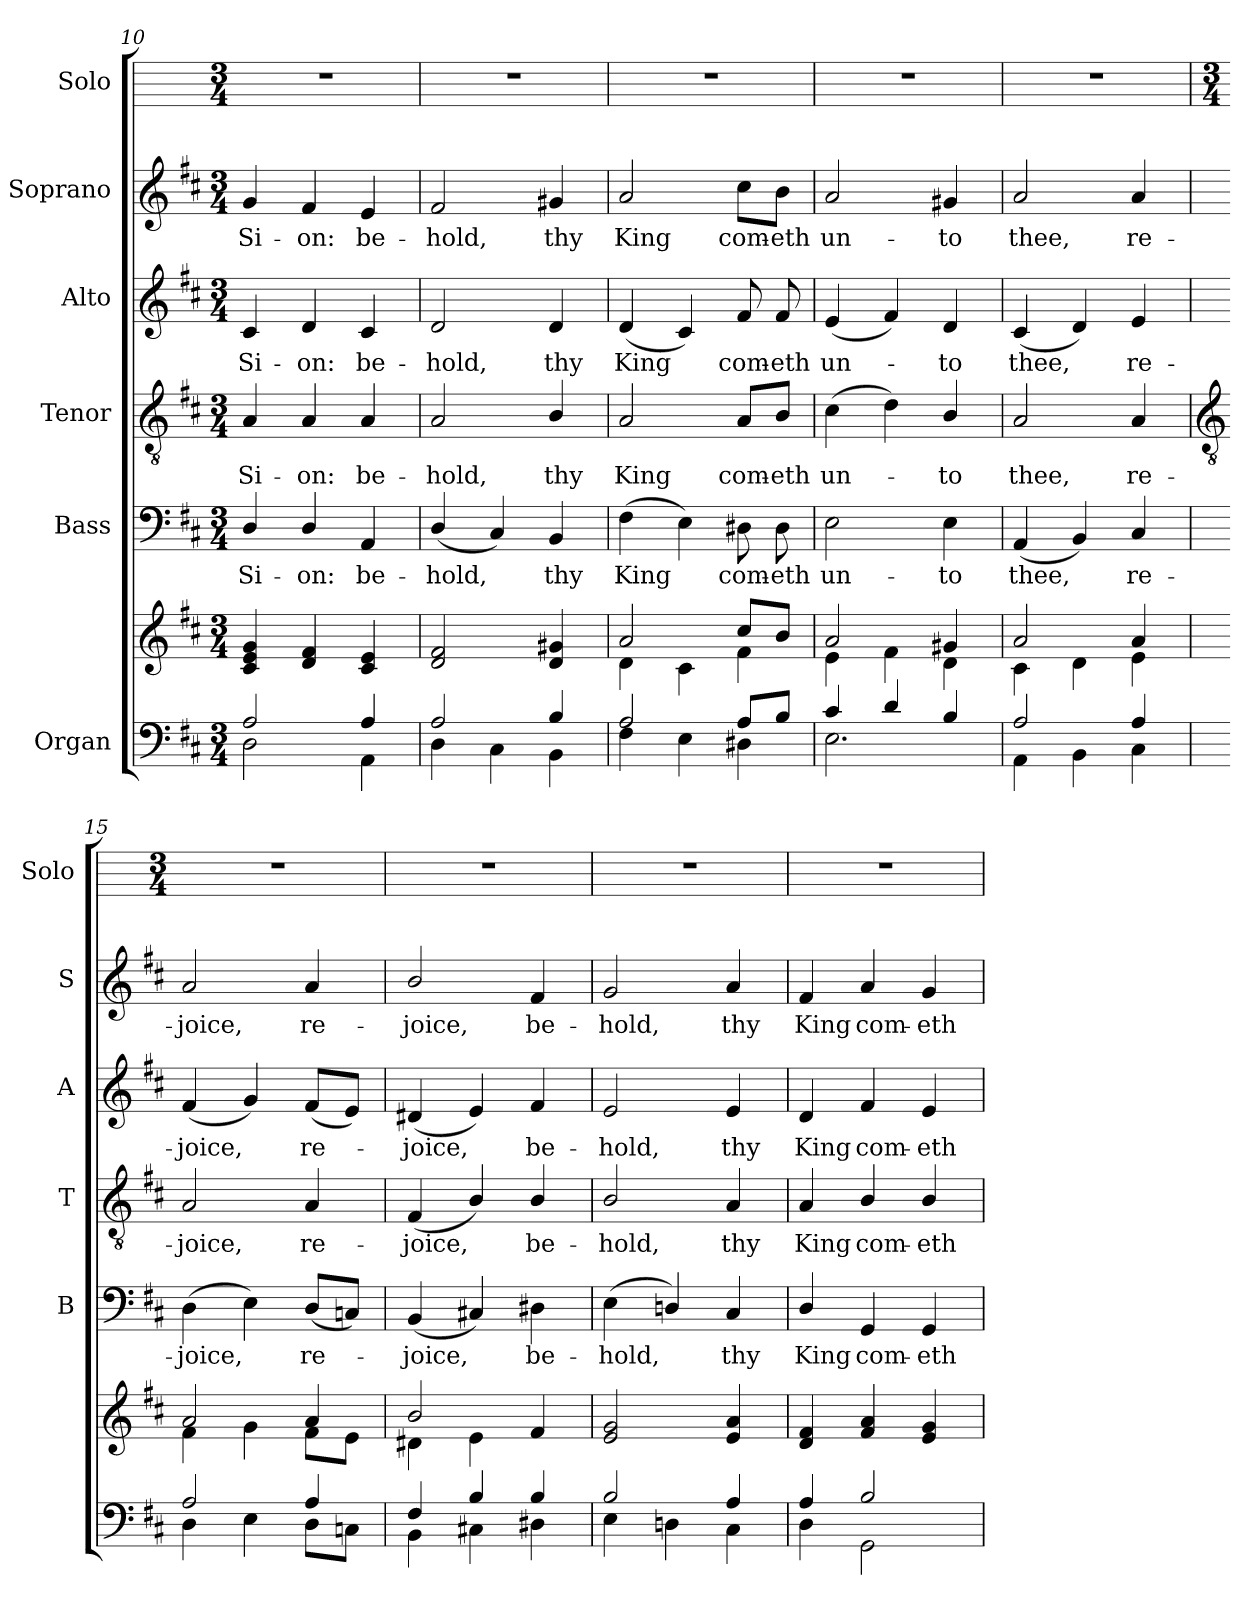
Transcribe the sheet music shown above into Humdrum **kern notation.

**kern	**kern	**kern	**text	**kern	**text	**kern	**text	**kern	**text	**kern
*part6	*part6	*part5	*part5	*part4	*part4	*part3	*part3	*part2	*part2	*part1
*staff7	*staff6	*staff5	*staff5	*staff4	*staff4	*staff3	*staff3	*staff2	*staff2	*staff1
*I"Organ	*	*I"Bass	*	*I"Tenor	*	*I"Alto	*	*I"Soprano	*	*I"Solo
*	*	*I'B	*	*I'T	*	*I'A	*	*I'S	*	*I'Solo
*clefF4	*clefG2	*clefF4	*	*clefGv2	*	*clefG2	*	*clefG2	*	*
*k[f#c#]	*k[f#c#]	*k[f#c#]	*	*k[f#c#]	*	*k[f#c#]	*	*k[f#c#]	*	*
*D:	*D:	*D:	*	*D:	*	*D:	*	*D:	*	*
*M3/4	*M3/4	*M3/4	*	*M3/4	*	*M3/4	*	*M3/4	*	*M3/4
=10	=10	=10	=10	=10	=10	=10	=10	=10	=10	=10
*^	*^	*	*	*	*	*	*	*	*	*
!	!	!	!	!	!LO:LY:b	!	!LO:LY:b	!	!LO:LY:b	!	!LO:LY:b	!
2A/	2D\	4c#/ 4e/ 4g/	2.ryy	4D/	Si-	4A	Si-	4c#	Si-	4g	Si-	2.r
!	!	!	!	!	!LO:LY:b	!	!LO:LY:b	!	!LO:LY:b	!	!LO:LY:b	!
.	.	4d/ 4f#/	.	4D/	-on:	4A	-on:	4d	-on:	4f#	-on:	.
!	!	!	!	!	!LO:LY:b	!	!LO:LY:b	!	!LO:LY:b	!	!LO:LY:b	!
4A/	4AA\	4c#/ 4e/	.	4AA	be-	4A	be-	4c#	be-	4e	be-	.
=11	=11	=11	=11	=11	=11	=11	=11	=11	=11	=11	=11	=11
!	!	!	!	!	!LO:LY:b	!	!LO:LY:b	!	!LO:LY:b	!	!LO:LY:b	!
2A/	4D\	2d/ 2f#/	2.ryy	(<4D/	-hold,	2A	-hold,	2d	-hold,	2f#	-hold,	2.r
.	4C#\	.	.	4C#)	.	.	.	.	.	.	.	.
!	!	!	!	!	!LO:LY:b	!	!LO:LY:b	!	!LO:LY:b	!	!LO:LY:b	!
4B/	4BB\	4d/ 4g#X/	.	4BB	thy	4B/	thy	4d	thy	4g#X	thy	.
=12	=12	=12	=12	=12	=12	=12	=12	=12	=12	=12	=12	=12
!	!	!	!	!	!LO:LY:b	!	!LO:LY:b	!	!LO:LY:b	!	!LO:LY:b	!
2A/	4F#\	2a/	4d\	(>4F#	King	2A	King	(<4d	King	2a	King	2.r
.	4E\	.	4c#\	4E)	.	.	.	4c#)	.	.	.	.
!	!	!	!	!	!LO:LY:b	!	!LO:LY:b	!	!LO:LY:b	!	!LO:LY:b	!
8A/L	4D#X\	8cc#/L	4f#\	8D#X	com-	8A/L	com-	8f#	com-	8cc#\L	com-	.
!	!	!	!	!	!LO:LY:b	!	!LO:LY:b	!	!LO:LY:b	!	!LO:LY:b	!
8B/J	.	8b/J	.	8D#	-eth	8B/J	-eth	8f#	-eth	8b\J	-eth	.
=13	=13	=13	=13	=13	=13	=13	=13	=13	=13	=13	=13	=13
!	!	!	!	!	!LO:LY:b	!	!LO:LY:b	!	!LO:LY:b	!	!LO:LY:b	!
4c#/	2.E\	2a/	4e\	2E	un-	(>4c#	un-	(<4e	un-	2a	un-	2.r
4d/	.	.	4f#\	.	.	4d)	.	4f#)	.	.	.	.
!	!	!	!	!	!LO:LY:b	!	!LO:LY:b	!	!LO:LY:b	!	!LO:LY:b	!
4B/	.	4g#X/	4d\	4E	-to	4B/	to	4d	to	4g#X	-to	.
=14	=14	=14	=14	=14	=14	=14	=14	=14	=14	=14	=14	=14
!	!	!	!	!	!LO:LY:b	!	!LO:LY:b	!	!LO:LY:b	!	!LO:LY:b	!
2A/	4AA\	2a/	4c#\	(<4AA	thee,	2A	thee,	(<4c#	thee,	2a	thee,	2.r
.	4BB\	.	4d\	4BB)	.	.	.	4d)	.	.	.	.
!	!	!	!	!	!LO:LY:b	!	!LO:LY:b	!	!LO:LY:b	!	!LO:LY:b	!
4A/	4C#\	4a/	4e\	4C#	re-	4A	re-	4e	re-	4a	re-	.
!!LO:LB:g=z
=15	=15	=15	=15	=15	=15	=15	=15	=15	=15	=15	=15	=15
*	*	*	*	*	*	*clefGv2	*	*	*	*	*	*
*	*	*	*	*	*	*	*	*	*	*	*	*M3/4
!	!	!	!	!	!LO:LY:b	!	!LO:LY:b	!	!LO:LY:b	!	!LO:LY:b	!
2A/	4D\	2a/	4f#\	(>4D	-joice,	2A	-joice,	(<4f#	-joice,	2a	-joice,	2.r
.	4E\	.	4g\	4E)	.	.	.	4g)	.	.	.	.
!	!	!	!	!	!LO:LY:b	!	!LO:LY:b	!	!LO:LY:b	!	!LO:LY:b	!
4A/	8D\L	4a/	8f#\L	(<8DL	re-	4A	re-	(<8f#L	re-	4a	re-	.
.	8Cn\J	.	8e\J	8CnJ)	.	.	.	8eJ)	.	.	.	.
=16	=16	=16	=16	=16	=16	=16	=16	=16	=16	=16	=16	=16
!	!	!	!	!	!LO:LY:b	!	!LO:LY:b	!	!LO:LY:b	!	!LO:LY:b	!
4F#/	4BB\	2b/	4d#X\	(<4BB	joice,	(<4F#	-joice,	(<4d#X	joice,	2b/	-joice,	2.r
4B/	4C#X\	.	4e\	4C#X)	.	4B/)	.	4e)	.	.	.	.
!	!	!	!	!	!LO:LY:b	!	!LO:LY:b	!	!LO:LY:b	!	!LO:LY:b	!
4B/	4D#X\	4f#/	4ryy	4D#X	be-	4B/	be-	4f#	be-	4f#	be-	.
=17	=17	=17	=17	=17	=17	=17	=17	=17	=17	=17	=17	=17
!	!	!	!	!	!LO:LY:b	!	!LO:LY:b	!	!LO:LY:b	!	!LO:LY:b	!
2B/	4E\	2e/ 2g/	2.ryy	(<4E	-hold,	2B/	-hold,	2e	-hold,	2g	-hold,	2.r
.	4Dn\	.	.	4Dn/)	.	.	.	.	.	.	.	.
!	!	!	!	!	!LO:LY:b	!	!LO:LY:b	!	!LO:LY:b	!	!LO:LY:b	!
4A/	4C#\	4e/ 4a/	.	4C#	thy	4A	thy	4e	thy	4a	thy	.
=18	=18	=18	=18	=18	=18	=18	=18	=18	=18	=18	=18	=18
!	!	!	!	!	!LO:LY:b	!	!LO:LY:b	!	!LO:LY:b	!	!LO:LY:b	!
4A/	4D\	4d/ 4f#/	2.ryy	4D/	King	4A	King	4d	King	4f#	King	2.r
!	!	!	!	!	!LO:LY:b	!	!LO:LY:b	!	!LO:LY:b	!	!LO:LY:b	!
2B/	2GG\	4f#/ 4a/	.	4GG	com-	4B/	com-	4f#	com-	4a	com-	.
!	!	!	!	!	!LO:LY:b	!	!LO:LY:b	!	!LO:LY:b	!	!LO:LY:b	!
.	.	4e/ 4g/	.	4GG	-eth	4B/	-eth	4e	-eth	4g	-eth	.
*v	*v	*	*	*	*	*	*	*	*	*	*	*
*	*v	*v	*	*	*	*	*	*	*	*	*
=	=	=	=	=	=	=	=	=	=	=
*-	*-	*-	*-	*-	*-	*-	*-	*-	*-	*-
